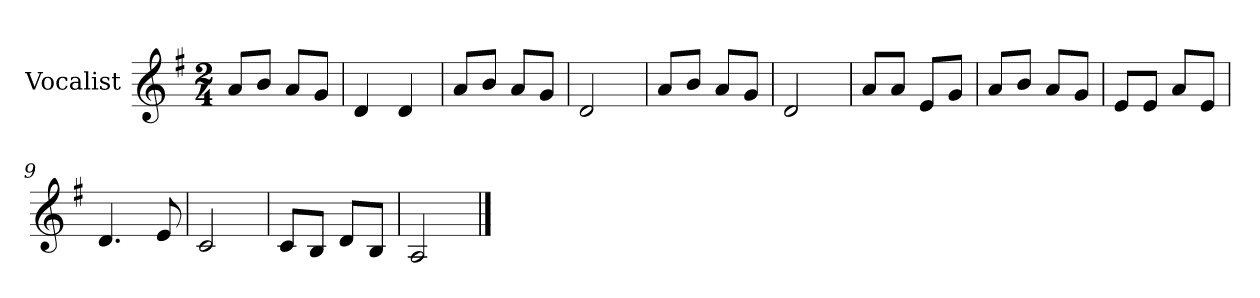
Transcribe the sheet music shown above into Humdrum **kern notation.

**kern
*part1
*staff1
*I"Vocalist
*k[f#]
*G:
*M2/4
=
8aL
8bJ
8aL
8gJ
=1
4d
4d
=2
8aL
8bJ
8aL
8gJ
=3
2d
=4
8aL
8bJ
8aL
8gJ
=5
2d
=6
8aL
8aJ
8eL
8gJ
=7
8aL
8bJ
8aL
8gJ
=8
8eL
8eJ
8aL
8eJ
=9
4.d
8e
=10
2c
=11
8cL
8BJ
8dL
8BJ
=12
2A
==
*-
